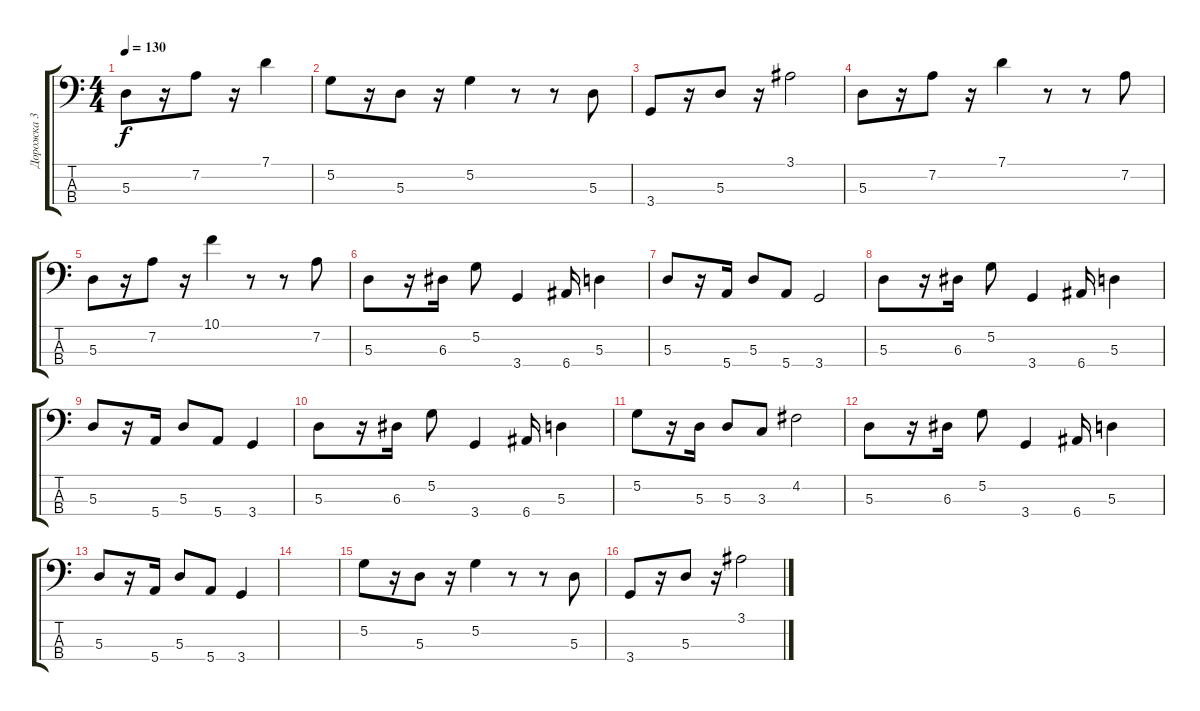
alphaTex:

\track ("Дорожка 3" "Дорожка 3") {instrument electricbassfinger}
\staff {score tabs}
\tuning (G2 D2 A1 E1) {hide}
\ts (4 4)
\tempo 130
\clef f4
\ks c
5.3.8{dy f} r.16 7.2.8 r.16 7.1.4 |
5.2.8 r.16 5.3.8 r.16 5.2.4 r.8 r.8 5.3.8 |
3.4.8 r.16 5.3.8 r.16 3.1.2 |
5.3.8 r.16 7.2.8 r.16 7.1.4 r.8 r.8 7.2.8 |
5.3.8 r.16 7.2.8 r.16 10.1.4 r.8 r.8 7.2.8 |
5.3.8 r.16 6.3.16 5.2.8 3.4.4 6.4.16 5.3.4 |
5.3.8 r.16 5.4.16 5.3.8 5.4.8 3.4.2 |
5.3.8 r.16 6.3.16 5.2.8 3.4.4 6.4.16 5.3.4 |
5.3.8 r.16 5.4.16 5.3.8 5.4.8 3.4.4 |
5.3.8 r.16 6.3.16 5.2.8 3.4.4 6.4.16 5.3.4 |
5.2.8 r.16 5.3.16 5.3.8 3.3.8 4.2.2 |
5.3.8 r.16 6.3.16 5.2.8 3.4.4 6.4.16 5.3.4 |
5.3.8 r.16 5.4.16 5.3.8 5.4.8 3.4.4 |
|
5.2.8 r.16 5.3.8 r.16 5.2.4 r.8 r.8 5.3.8 |
3.4.8 r.16 5.3.8 r.16 3.1.2
